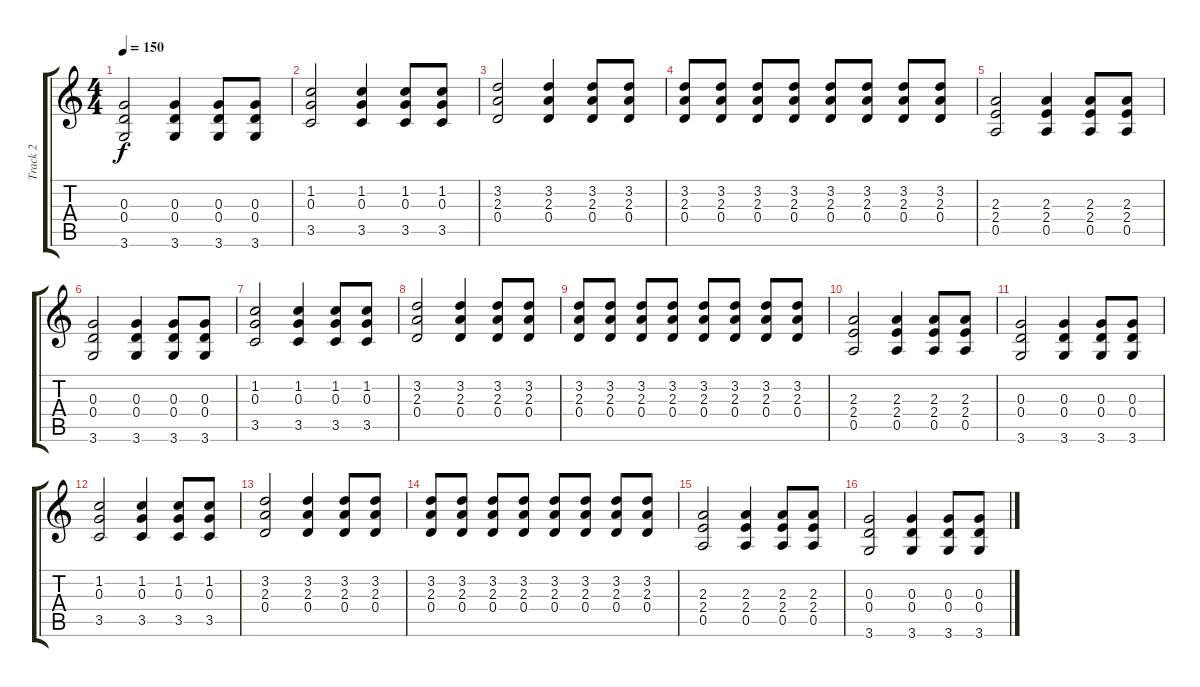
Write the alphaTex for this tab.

\track ("Track 2" "Track 2") {instrument overdrivenguitar}
\staff {score tabs}
\tuning (E4 B3 G3 D3 A2 E2) {hide}
\ts (4 4)
\tempo 150
\clef g2
\ks c
(0.3 0.4 3.6).2{dy f} (0.3 0.4 3.6).4 (0.3 0.4 3.6).8 (0.3 0.4 3.6).8 |
(1.2 0.3 3.5).2 (1.2 0.3 3.5).4 (1.2 0.3 3.5).8 (1.2 0.3 3.5).8 |
(3.2 2.3 0.4).2 (3.2 2.3 0.4).4 (3.2 2.3 0.4).8 (3.2 2.3 0.4).8 |
(3.2 2.3 0.4).8 (3.2 2.3 0.4).8 (3.2 2.3 0.4).8 (3.2 2.3 0.4).8 (3.2 2.3 0.4).8 (3.2 2.3 0.4).8 (3.2 2.3 0.4).8 (3.2 2.3 0.4).8 |
(2.3 2.4 0.5).2 (2.3 2.4 0.5).4 (2.3 2.4 0.5).8 (2.3 2.4 0.5).8 |
(0.3 0.4 3.6).2 (0.3 0.4 3.6).4 (0.3 0.4 3.6).8 (0.3 0.4 3.6).8 |
(1.2 0.3 3.5).2 (1.2 0.3 3.5).4 (1.2 0.3 3.5).8 (1.2 0.3 3.5).8 |
(3.2 2.3 0.4).2 (3.2 2.3 0.4).4 (3.2 2.3 0.4).8 (3.2 2.3 0.4).8 |
(3.2 2.3 0.4).8 (3.2 2.3 0.4).8 (3.2 2.3 0.4).8 (3.2 2.3 0.4).8 (3.2 2.3 0.4).8 (3.2 2.3 0.4).8 (3.2 2.3 0.4).8 (3.2 2.3 0.4).8 |
(2.3 2.4 0.5).2 (2.3 2.4 0.5).4 (2.3 2.4 0.5).8 (2.3 2.4 0.5).8 |
(0.3 0.4 3.6).2 (0.3 0.4 3.6).4 (0.3 0.4 3.6).8 (0.3 0.4 3.6).8 |
(1.2 0.3 3.5).2 (1.2 0.3 3.5).4 (1.2 0.3 3.5).8 (1.2 0.3 3.5).8 |
(3.2 2.3 0.4).2 (3.2 2.3 0.4).4 (3.2 2.3 0.4).8 (3.2 2.3 0.4).8 |
(3.2 2.3 0.4).8 (3.2 2.3 0.4).8 (3.2 2.3 0.4).8 (3.2 2.3 0.4).8 (3.2 2.3 0.4).8 (3.2 2.3 0.4).8 (3.2 2.3 0.4).8 (3.2 2.3 0.4).8 |
(2.3 2.4 0.5).2 (2.3 2.4 0.5).4 (2.3 2.4 0.5).8 (2.3 2.4 0.5).8 |
(0.3 0.4 3.6).2 (0.3 0.4 3.6).4 (0.3 0.4 3.6).8 (0.3 0.4 3.6).8
